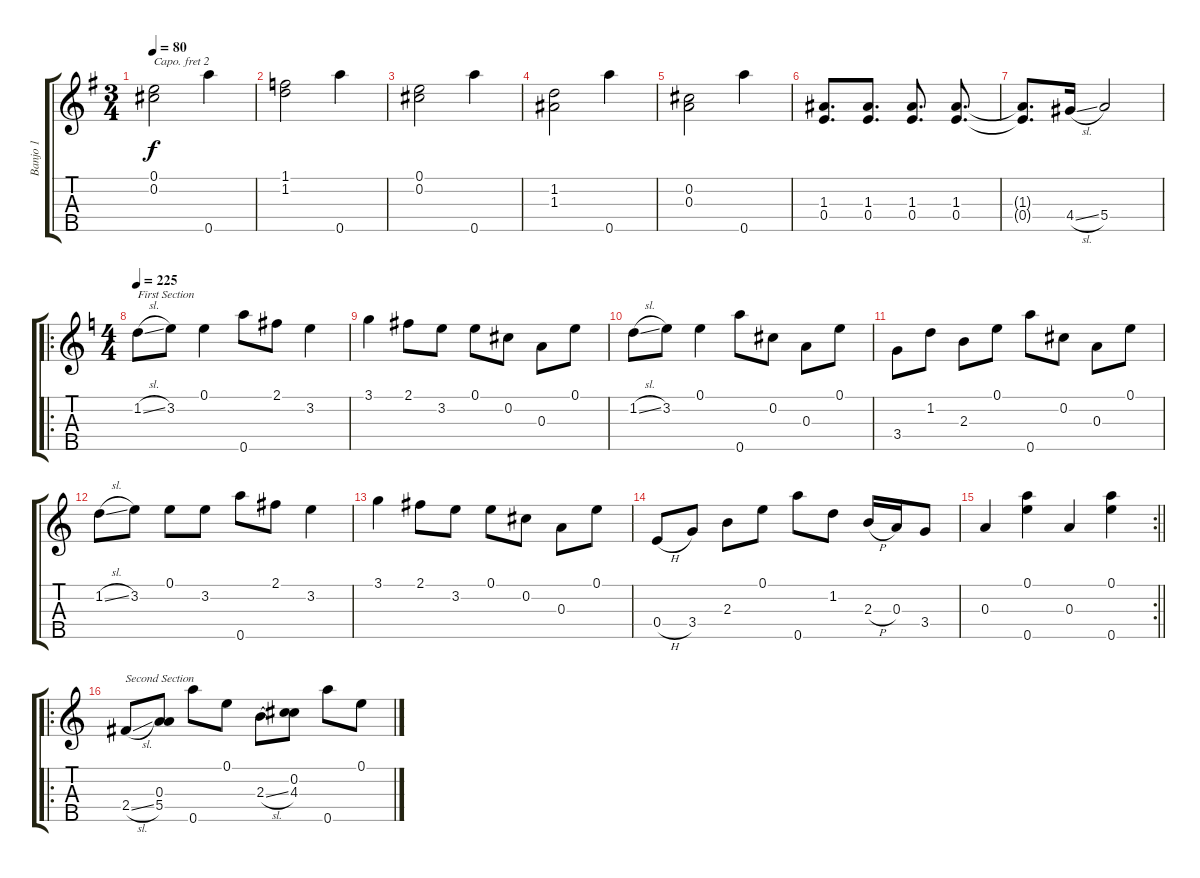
\track ("Banjo 1" "Banjo 1") {instrument banjo}
\staff {score tabs}
\capo 2
\tuning (D4 B3 G3 D3 G4) {hide}
\displaytranspose 12
\ts (3 4)
\tempo 80
\clef g2
\ks g
(0.1{t} 0.2{t}).2{dy f} 0.5.4 |
(1.1 1.2).2 0.5.4 |
(0.1 0.2).2 0.5.4 |
(1.2 1.3).2 0.5.4 |
(0.2 0.3).2 0.5.4 |
(1.3 0.4).8{d} (1.3 0.4).8{d} (1.3 0.4).8{d} (1.3 0.4).8{d} |
(1.3{t} 0.4{t}).8{d} 4.4{sl}.16 5.4.2 |
\ro
\ts (4 4)
\tempo 225
\ks c
1.2{sl}.8{txt "First Section"} 3.2.8 0.1.4 0.5.8 2.1.8 3.2.4 |
3.1.4 2.1.8 3.2.8 0.1.8 0.2.8 0.3.8 0.1.8 |
1.2{sl}.8 3.2.8 0.1.4 0.5.8 0.2.8 0.3.8 0.1.8 |
3.4.8 1.2.8 2.3.8 0.1.8 0.5.8 0.2.8 0.3.8 0.1.8 |
1.2{sl}.8 3.2.8 0.1.8 3.2.8 0.5.8 2.1.8 3.2.4 |
3.1.4 2.1.8 3.2.8 0.1.8 0.2.8 0.3.8 0.1.8 |
0.4{h}.8 3.4.8 2.3.8 0.1.8 0.5.8 1.2.8 2.3{h}.16 0.3.16 3.4.8 |
\rc 2
\barLineRight lightlight
0.3.4 (0.1 0.5).4 0.3.4 (0.1 0.5).4 |
\ro
2.4{sl}.8{txt "Second Section"} (0.3 5.4).8 0.5.8 0.1.8 2.3{sl}.8 (0.2 4.3).8 0.5.8 0.1.8
